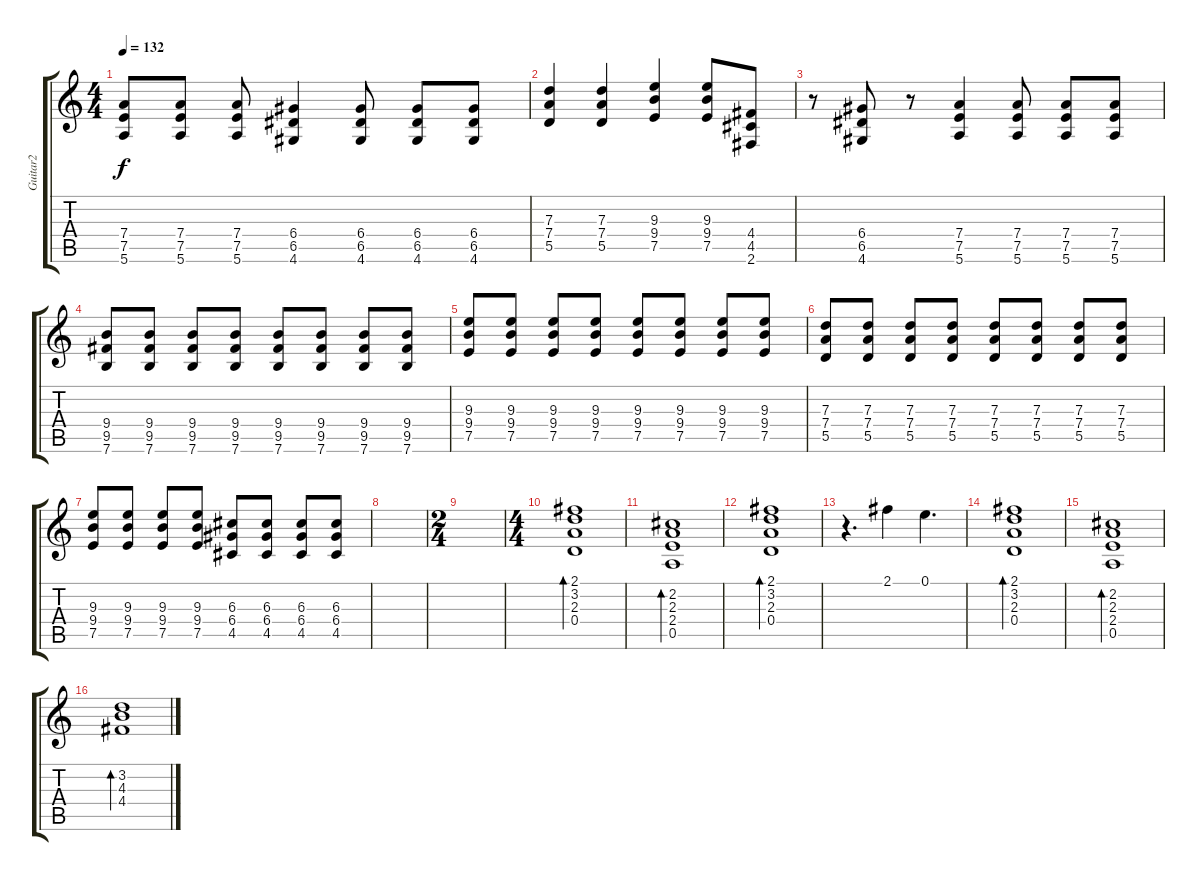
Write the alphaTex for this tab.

\track ("Guitar2" "Guitar2") {instrument overdrivenguitar}
\staff {score tabs}
\tuning (E4 B3 G3 D3 A2 E2) {hide}
\ts (4 4)
\tempo 132
\clef g2
\ks c
(7.4{t} 7.5{t} 5.6{t}).8{dy f} (7.4 7.5 5.6).8 (7.4 7.5 5.6).8 (6.4 6.5 4.6).4 (6.4 6.5 4.6).8 (6.4 6.5 4.6).8 (6.4 6.5 4.6).8 |
(7.3 7.4 5.5).4 (7.3 7.4 5.5).4 (9.3 9.4 7.5).4 (9.3 9.4 7.5).8 (4.4 4.5 2.6).8 |
r.8 (6.4 6.5 4.6).8 r.8 (7.4 7.5 5.6).4 (7.4 7.5 5.6).8 (7.4 7.5 5.6).8 (7.4 7.5 5.6).8 |
(9.4 9.5 7.6).8 (9.4 9.5 7.6).8 (9.4 9.5 7.6).8 (9.4 9.5 7.6).8 (9.4 9.5 7.6).8 (9.4 9.5 7.6).8 (9.4 9.5 7.6).8 (9.4 9.5 7.6).8 |
(9.3 9.4 7.5).8 (9.3 9.4 7.5).8 (9.3 9.4 7.5).8 (9.3 9.4 7.5).8 (9.3 9.4 7.5).8 (9.3 9.4 7.5).8 (9.3 9.4 7.5).8 (9.3 9.4 7.5).8 |
(7.3 7.4 5.5).8 (7.3 7.4 5.5).8 (7.3 7.4 5.5).8 (7.3 7.4 5.5).8 (7.3 7.4 5.5).8 (7.3 7.4 5.5).8 (7.3 7.4 5.5).8 (7.3 7.4 5.5).8 |
(9.3 9.4 7.5).8 (9.3 9.4 7.5).8 (9.3 9.4 7.5).8 (9.3 9.4 7.5).8 (6.3 6.4 4.5).8 (6.3 6.4 4.5).8 (6.3 6.4 4.5).8 (6.3 6.4 4.5).8 |
|
\ts (2 4)
|
\ts (4 4)
(2.1 3.2 2.3 0.4).1{bd 480} |
(2.2 2.3 2.4 0.5).1{bd 480} |
(2.1 3.2 2.3 0.4).1{bd 480} |
r.4{d} 2.1.4 0.1.4{d} |
(2.1 3.2 2.3 0.4).1{bd 480} |
(2.2 2.3 2.4 0.5).1{bd 480} |
(3.2 4.3 4.4).1{bd 480}
